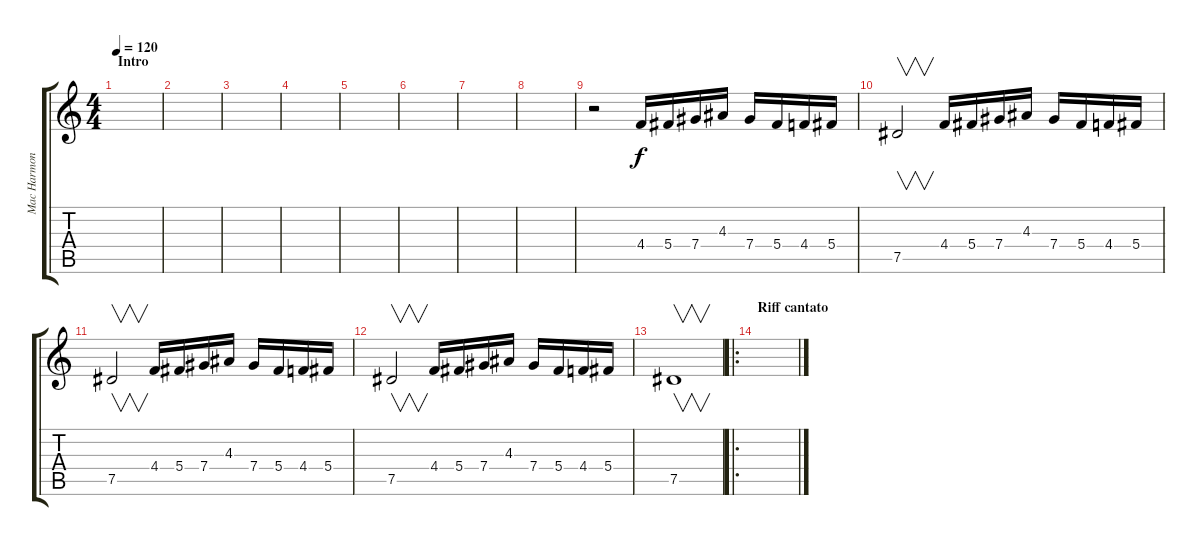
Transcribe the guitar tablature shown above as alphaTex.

\track ("Mac Harmony fills" "Mac Harmon") {instrument overdrivenguitar}
\staff {score tabs}
\tuning (Eb4 Bb3 Gb3 Db3 Ab2 Eb2) {hide}
\ts (4 4)
\section ("" "Intro")
\tempo 120
\clef g2
\ks c
|
|
|
|
|
|
|
|
r.2 4.4.16 5.4.16 7.4.16 4.3.16 7.4.16 5.4.16 4.4.16 5.4.16 |
7.5.2{v} 4.4.16 5.4.16 7.4.16 4.3.16 7.4.16 5.4.16 4.4.16 5.4.16 |
7.5.2{v} 4.4.16 5.4.16 7.4.16 4.3.16 7.4.16 5.4.16 4.4.16 5.4.16 |
7.5.2{v} 4.4.16 5.4.16 7.4.16 4.3.16 7.4.16 5.4.16 4.4.16 5.4.16 |
7.5.1{v} |
\ro
\section ("" "Riff cantato")
